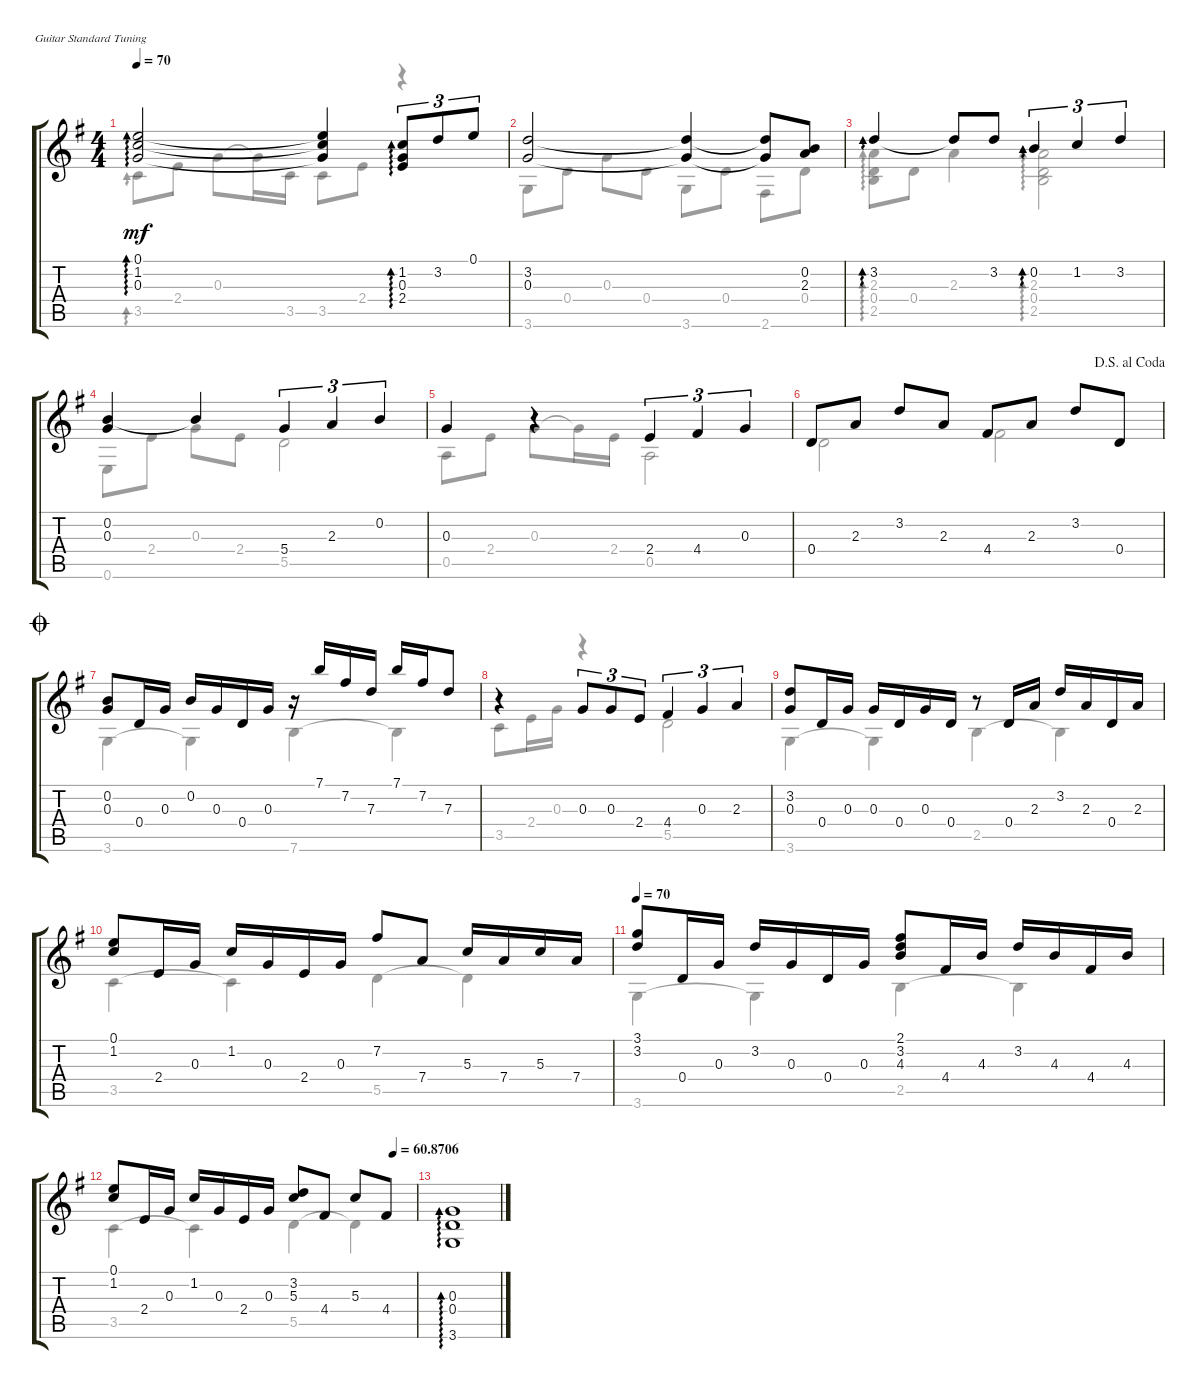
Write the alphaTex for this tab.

\defaultSystemsLayout 4
\bracketExtendMode groupsimilarinstruments
\singleTrackTrackNamePolicy hidden
\firstSystemTrackNameOrientation horizontal
\otherSystemsTrackNameOrientation horizontal
\track ("Nylon Guitar" "N-Gt") {instrument acousticguitarnylon}
\staff {score tabs}
\tuning (E4 B3 G3 D3 A2 E2)
\voice
\ts (4 4)
\tempo 70
\clef g2
\ks g
(0.1 1.2 0.3).2{ad 0 dy mf} (0.1{t} 1.2{t} 0.3{t}).4 (1.2 0.3 2.4).8{tu (3 2) ad 0} 3.2.8{tu (3 2)} 0.1.8{tu (3 2)} |
(3.2 0.3).2 (3.2{t} 0.3{t}).4 (0.3{t} 3.2{t}).8 (0.2 2.3).8 |
3.2.4{ad 0} 3.2{t}.8 3.2.8 0.2.4{tu (3 2) ad 0} 1.2.4{tu (3 2)} 3.2.4{tu (3 2)} |
(0.2 0.3).4 0.2{t}.4 5.4.4{tu (3 2)} 2.3.4{tu (3 2)} 0.2.4{tu (3 2)} |
0.3.4 r.4 2.4.4{tu (3 2)} 4.4.4{tu (3 2)} 0.3.4{tu (3 2)} |
\jump dalsegnoalcoda
0.4.8 2.3.8 3.2.8 2.3.8 4.4.8 2.3.8 3.2.8 0.4.8 |
\jump coda
(0.2 0.3).8 0.4.16 0.3.16 0.2.16 0.3.16 0.4.16 0.3.16 r.16 7.1.16 7.2.16 7.3.16 7.1.16 7.2.16 7.3.8 |
r.4 0.3.8{tu (3 2)} 0.3.8{tu (3 2)} 2.4.8{tu (3 2)} 4.4.4{tu (3 2)} 0.3.4{tu (3 2)} 2.3.4{tu (3 2)} |
(3.2 0.3).8 0.4.16 0.3.16 0.3.16 0.4.16 0.3.16 0.4.16 r.8 0.4.16 2.3.16 3.2.16 2.3.16 0.4.16 2.3.16 |
(0.1 1.2).8 2.4.16 0.3.16 1.2.16 0.3.16 2.4.16 0.3.16 7.2.8 7.4.8 5.3.16 7.4.16 5.3.16 7.4.16 |
\tempo 70
(3.1 3.2).8 0.4.16 0.3.16 3.2.16 0.3.16 0.4.16 0.3.16 (2.1 3.2 4.3).8 4.4.16 4.3.16 3.2.16 4.3.16 4.4.16 4.3.16 |
\tempo (60.8706 0.925)
(0.1 1.2).8 2.4.16 0.3.16 1.2.16 0.3.16 2.4.16 0.3.16 (3.2 5.3).8 4.4.8 5.3.8 4.4.8 |
(0.3 0.4 3.6).1{ad 0}
\voice
\clef g2
\ottava regular
\simile none
\ks g
3.5.8{ad 0 dy mf} 2.4.8 0.3.8 0.3{t}.16 3.5.16 3.5.8 2.4.8 r.4{ad 0} |
3.6.8 0.4.8 0.3.8 0.4.8 3.6.8 0.4.8 2.6.8 0.4.8 |
(2.3 0.4 2.5).8{ad 0} 0.4.8 2.3.4 (2.3 0.4 2.5).2{ad 0} |
0.6.8 2.4.8 0.3.8 2.4.8 5.5.2 |
0.5.8 2.4.8 0.3.8 0.3{t}.16 2.4.16 0.5.2 |
0.4.2 4.4.2 |
3.6.4 3.6{t}.4 7.6.4 7.6{t}.4 |
3.5.8 2.4.16 0.3.16 r.4 5.5.2 |
3.6.4 3.6{t}.4 2.5.4 2.5{t}.4 |
3.5.4 3.5{t}.4 5.5.4 5.5{t}.4 |
3.6.4 3.6{t}.4 2.5.4 2.5{t}.4 |
3.5.4 3.5{t}.4 5.5.4 5.5{t}.4 |
